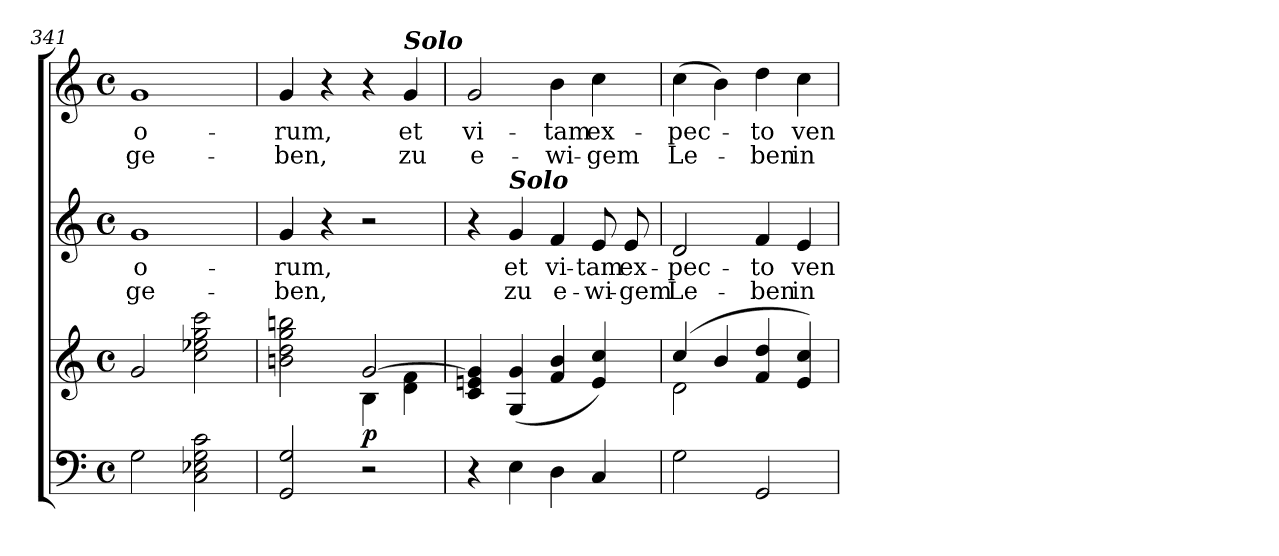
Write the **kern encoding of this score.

**kern	**kern	**dynam	**kern	**text	**text	**kern	**text	**text
*part3	*part3	*part3	*part2	*part2	*part2	*part1	*part1	*part1
*staff4	*staff3	*staff3/4	*staff2	*staff2	*staff2	*staff1	*staff1	*staff1
*clefF4	*clefG2	*	*clefG2	*	*	*clefG2	*	*
*k[]	*k[]	*	*k[]	*	*	*k[]	*	*
*C:	*C:	*	*C:	*	*	*C:	*	*
*M4/4	*M4/4	*	*M4/4	*	*	*M4/4	*	*
*met(c)	*met(c)	*	*met(c)	*	*	*met(c)	*	*
=341	=341	=341	=341	=341	=341	=341	=341	=341
!	!	!	!	!LO:LY:b	!LO:LY:b	!	!LO:LY:b	!LO:LY:b
2G\	2g/	.	1g	-o-	-ge-	1g	-o-	-ge-
2C\ 2E-X\ 2G\ 2c\	2cc\ 2ee-X\ 2gg\ 2ccc\	.	.	.	.	.	.	.
=342	=342	=342	=342	=342	=342	=342	=342	=342
*	*^	*	*	*	*	*	*	*
!	!	!	!	!	!LO:LY:b	!LO:LY:b	!	!LO:LY:b	!LO:LY:b
2GG/ 2G/	2bn\ 2dd\ 2gg\ 2bbn\	2ryy	.	4g/	-rum,	-ben,	4g/	-rum,	-ben,
.	.	.	.	4r	.	.	4r	.	.
!	!	!	!LO:DY:b	!	!	!	!	!	!
2r	[>2g/	4B\	p	2r	.	.	4r	.	.
!	!	!	!	!	!	!	!LO:TX:a:Bi:t=Solo	!	!
!	!	!	!	!	!	!	!	!LO:LY:b	!LO:LY:b
.	.	4d\ 4f\	.	.	.	.	4g/	et	zu
!!LO:LB:g=z
=343	=343	=343	=343	=343	=343	=343	=343	=343	=343
!	!	!	!	!	!	!	!	!LO:LY:b	!LO:LY:b
*	*v	*v	*	*	*	*	*	*	*
4r	4c/ 4en/ 4g/]	.	4r	.	.	2g/	vi-	e-
!	!	!	!LO:TX:a:Bi:t=Solo	!	!	!	!	!
!	!	!	!	!LO:LY:b	!LO:LY:b	!	!	!
4E\	(<4G/ 4g/	.	4g/	et	zu	.	.	.
!	!	!	!	!LO:LY:b	!LO:LY:b	!	!LO:LY:b	!LO:LY:b
4D\	4f/ 4b/	.	4f/	vi-	e-	4b\	-tam	-wi-
!	!	!	!	!LO:LY:b	!LO:LY:b	!	!LO:LY:b	!LO:LY:b
4C/	4e/ 4cc/)	.	8e/	-tam	-wi-	4cc\	ex-	-gem
!	!	!	!	!LO:LY:b	!LO:LY:b	!	!	!
.	.	.	8e/	ex-	-gem	.	.	.
=344	=344	=344	=344	=344	=344	=344	=344	=344
*	*^	*	*	*	*	*	*	*
!	!	!	!	!	!LO:LY:b	!LO:LY:b	!	!LO:LY:b	!LO:LY:b
2G\	(4cc/	2d\	.	2d/	-pec-	Le-	(>4cc\	-pec-	Le-
.	4b/	.	.	.	.	.	4b\)	.	.
!	!	!	!	!	!LO:LY:b	!LO:LY:b	!	!LO:LY:b	!LO:LY:b
2GG/	4f/ 4dd/	2ryy	.	4f/	-to	-ben	4dd\	-to	-ben
!	!	!	!	!	!LO:LY:b	!LO:LY:b	!	!LO:LY:b	!LO:LY:b
.	4e/ 4cc/)	.	.	4e/	ven-	in	4cc\	ven-	in
*	*v	*v	*	*	*	*	*	*	*
=	=	=	=	=	=	=	=	=
*-	*-	*-	*-	*-	*-	*-	*-	*-
